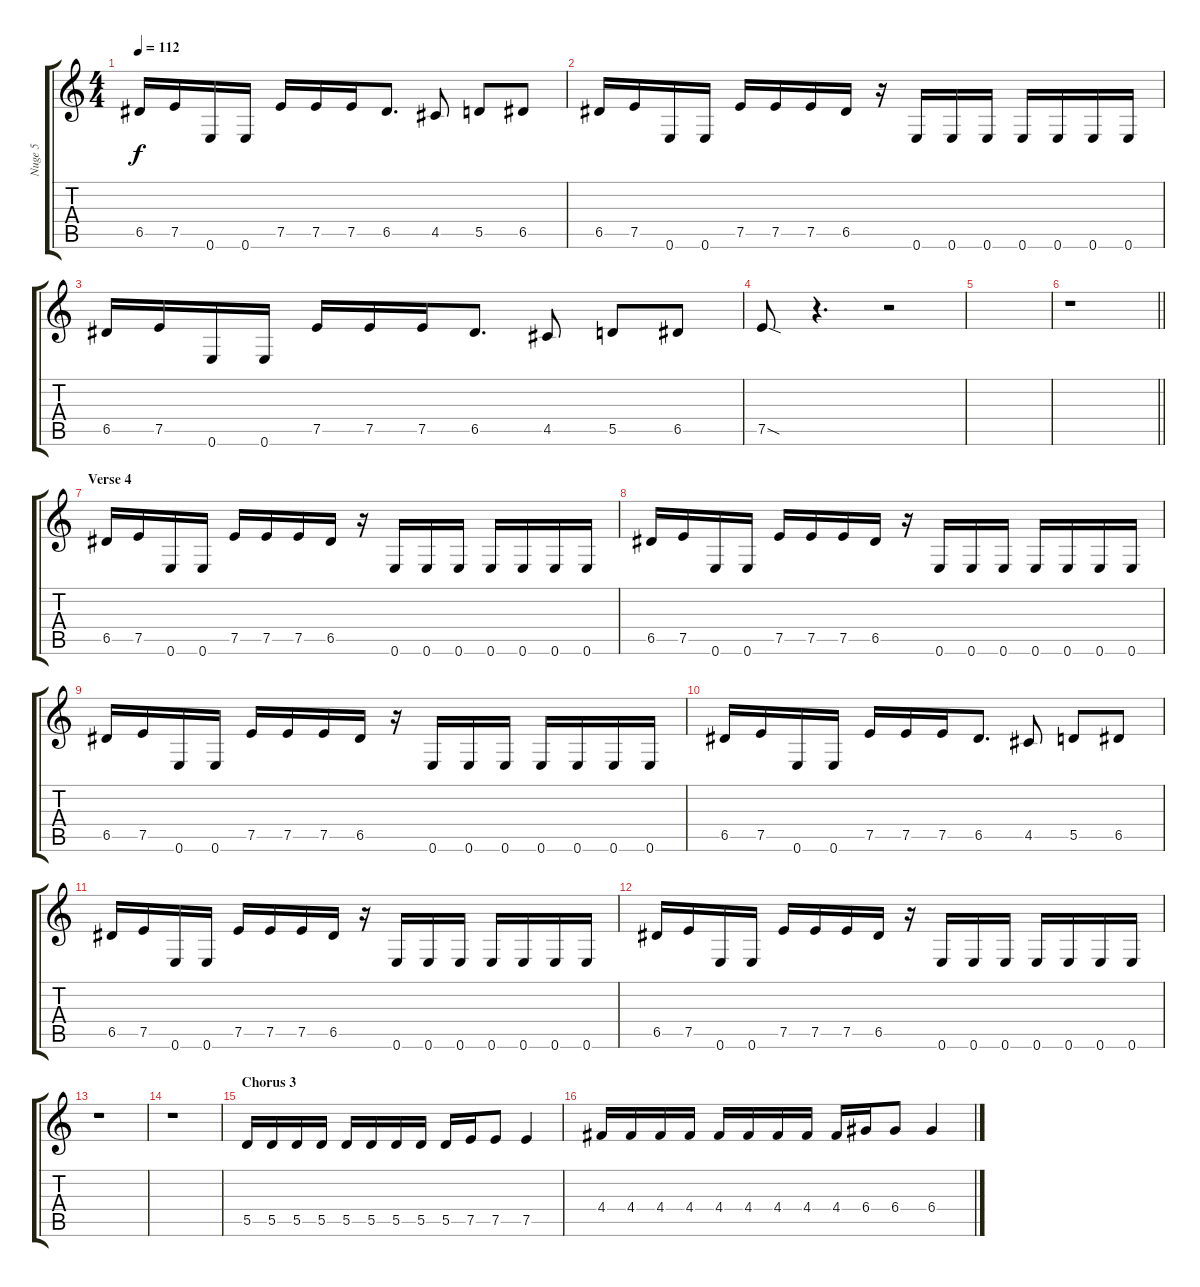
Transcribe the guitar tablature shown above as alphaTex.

\track ("Nuge 5" "Nuge 5") {instrument electricguitarmuted}
\staff {score tabs}
\tuning (E4 B3 G3 D3 A2 E2) {hide}
\ts (4 4)
\tempo 112
\clef g2
\ks c
6.5.16{dy f} 7.5.16 0.6.16 0.6.16 7.5.16 7.5.16 7.5.16 6.5.8{d} 4.5.8 5.5.8 6.5.8 |
6.5.16 7.5.16 0.6.16 0.6.16 7.5.16 7.5.16 7.5.16 6.5.16 r.16 0.6.16 0.6.16 0.6.16 0.6.16 0.6.16 0.6.16 0.6.16 |
6.5.16 7.5.16 0.6.16 0.6.16 7.5.16 7.5.16 7.5.16 6.5.8{d} 4.5.8 5.5.8 6.5.8 |
7.5{sod}.8 r.4{d} r.2 |
|
\barLineRight lightlight
r.1 |
\section ("" "Verse 4")
6.5.16 7.5.16 0.6.16 0.6.16 7.5.16 7.5.16 7.5.16 6.5.16 r.16 0.6.16 0.6.16 0.6.16 0.6.16 0.6.16 0.6.16 0.6.16 |
6.5.16 7.5.16 0.6.16 0.6.16 7.5.16 7.5.16 7.5.16 6.5.16 r.16 0.6.16 0.6.16 0.6.16 0.6.16 0.6.16 0.6.16 0.6.16 |
6.5.16 7.5.16 0.6.16 0.6.16 7.5.16 7.5.16 7.5.16 6.5.16 r.16 0.6.16 0.6.16 0.6.16 0.6.16 0.6.16 0.6.16 0.6.16 |
6.5.16 7.5.16 0.6.16 0.6.16 7.5.16 7.5.16 7.5.16 6.5.8{d} 4.5.8 5.5.8 6.5.8 |
6.5.16 7.5.16 0.6.16 0.6.16 7.5.16 7.5.16 7.5.16 6.5.16 r.16 0.6.16 0.6.16 0.6.16 0.6.16 0.6.16 0.6.16 0.6.16 |
6.5.16 7.5.16 0.6.16 0.6.16 7.5.16 7.5.16 7.5.16 6.5.16 r.16 0.6.16 0.6.16 0.6.16 0.6.16 0.6.16 0.6.16 0.6.16 |
r.1 |
r.1 |
\section ("" "Chorus 3")
5.5.16 5.5.16 5.5.16 5.5.16 5.5.16 5.5.16 5.5.16 5.5.16 5.5.16 7.5.16 7.5.8 7.5.4 |
4.4.16 4.4.16 4.4.16 4.4.16 4.4.16 4.4.16 4.4.16 4.4.16 4.4.16 6.4.16 6.4.8 6.4.4
